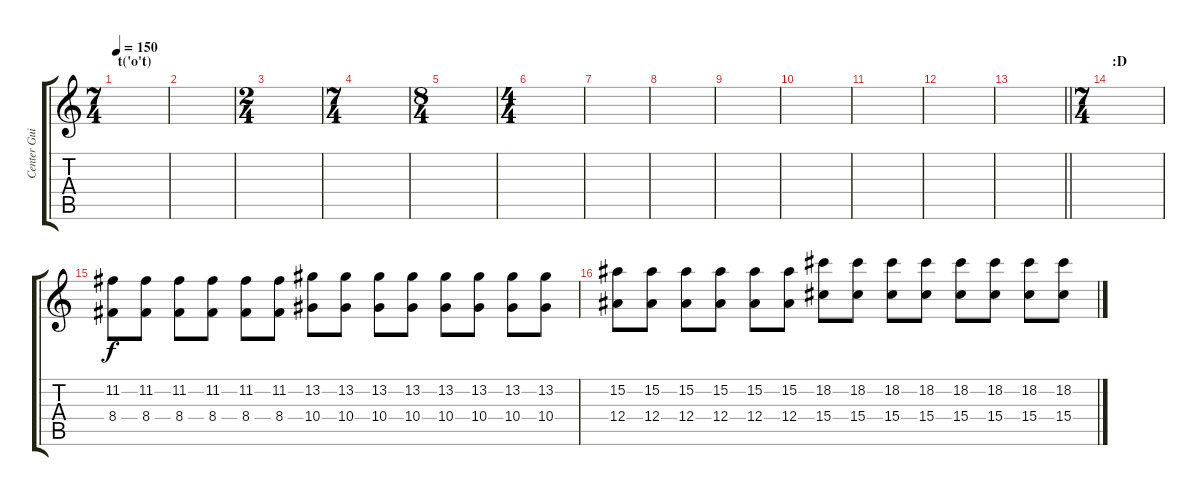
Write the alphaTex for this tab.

\track ("Center Guitar" "Center Gui") {instrument overdrivenguitar}
\staff {score tabs}
\tuning (C4 G3 Eb3 Bb2 F2 C2) {hide}
\ts (7 4)
\section ("" "t('o't)")
\tempo 150
\clef g2
\ks c
|
|
\ts (2 4)
|
\ts (7 4)
|
\ts (8 4)
|
\ts (4 4)
|
|
|
|
|
|
|
\barLineRight lightlight
|
\ts (7 4)
\section ("" ":D")
|
(11.2 8.4).8{volume 14} (11.2 8.4).8 (11.2 8.4).8 (11.2 8.4).8 (11.2 8.4).8 (11.2 8.4).8 (13.2 10.4).8 (13.2 10.4).8 (13.2 10.4).8 (13.2 10.4).8 (13.2 10.4).8 (13.2 10.4).8 (13.2 10.4).8 (13.2 10.4).8 |
(15.2 12.4).8 (15.2 12.4).8 (15.2 12.4).8 (15.2 12.4).8 (15.2 12.4).8 (15.2 12.4).8 (18.2 15.4).8 (18.2 15.4).8 (18.2 15.4).8 (18.2 15.4).8 (18.2 15.4).8 (18.2 15.4).8 (18.2 15.4).8 (18.2 15.4).8
